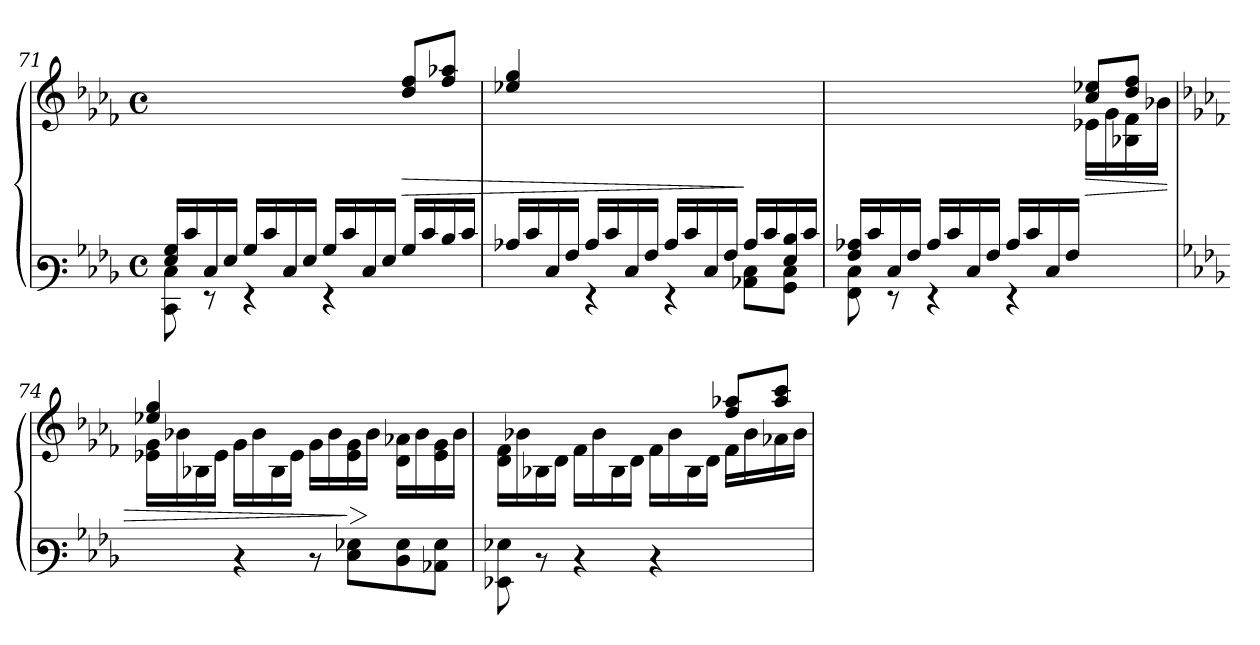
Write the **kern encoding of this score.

**kern	**kern	**dynam
*part1	*part1	*part1
*staff2	*staff1	*staff1/2
*clefF3	*clefG3	*
*k[b-e-a-d-]	*k[b-e-a-d-]	*
*M4/4	*M4/4	*
*met(c)	*met(c)	*
=71	=71	=71
*^	*	*
16G/ 16B-/LL	8EE-\ 8E-\	2.ryy	.
16e-/	.	.	.
16E-/	8rGG	.	.
16G/JJ	.	.	.
16B-/LL	4rGG	.	.
16e-/	.	.	.
16E-/	.	.	.
16G/JJ	.	.	.
16B-/LL	4rGG	.	.
16e-/	.	.	.
16E-/	.	.	.
16G/JJ	.	.	.
!	!	!	!LO:HP:b
16B-/LL	4ryy	8b-/ 8dd-/L	>
16e-/	.	.	.
16d-/	.	8dd-/ 8ff-X/J	.
16e-/JJ	.	.	.
!!LO:LB:g=z
=72	=72	=72	=72
16c-X/LL	4ryy	4cc-X/ 4ee-/	.
16e-/	.	.	.
16E-/	.	.	.
16A-/JJ	.	.	.
16c-/LL	4rGG	2.ryy	.
16e-/	.	.	.
16E-/	.	.	.
16A-/JJ	.	.	.
16c-/LL	4rGG	.	.
16e-/	.	.	.
16E-/	.	.	.
16A-/JJ	.	.	.
16c-/LL	8C-X\ 8E-\L	.	]
16e-/	.	.	.
16G/ 16d-/	8BB-\ 8E-\J	.	.
16e-/JJ	.	.	.
=73	=73	=73	=73
*	*	*^	*
16A-/ 16c-X/LL	8AA-\ 8E-\	2.ryy	2.ryy	.
16e-/	.	.	.	.
16E-/	8rGG	.	.	.
16A-/JJ	.	.	.	.
16c-/LL	4rGG	.	.	.
16e-/	.	.	.	.
16E-/	.	.	.	.
16A-/JJ	.	.	.	.
16c-/LL	4rGG	.	.	.
16e-/	.	.	.	.
16E-/	.	.	.	.
16A-/JJ	.	.	.	.
!	!	!	!	!LO:HP:b
4ryy	4ryy	8a-/ 8cc-X/L	16c-X\LL	>
.	.	.	16e-\	.
.	.	8b-/ 8dd-/J	16G-X\ 16d-\	.
.	.	.	16g-X\JJ	.
*v	*v	*	*	*
!!LO:PB:g=z	!!
=74	=74	=74	=74
*k[b-e-a-d-]	*k[b-e-a-d-]	*	*
4ryy	4cc-X/ 4ee-/	16c-X\ 16e-\LL	.
.	.	16g-X\	.
.	.	16G-X\	.
.	.	16c-\JJ	.
4rD	2.ryy	16e-\LL	.
.	.	16g-\	.
.	.	16G-\	.
.	.	16c-\JJ	.
8rD	.	16e-\LL	.
.	.	16g-\	.
!	!	!	!LO:HP:n=1:b
8E-\ 8G-X\L	.	16c-\ 16e-\	] >
.	.	16g-\JJ	]
8D-\ 8G-\	.	16B-\ 16f-X\LL	.
.	.	16g-\	.
8C-X\ 8G-\J	.	16c-\ 16e-\	.
.	.	16g-\JJ	.
=75	=75	=75	=75
8GG-X\ 8G-X\	2.ryy	16B-\ 16d-\LL	.
.	.	16g-X\	.
8rD	.	16G-X\	.
.	.	16B-\JJ	.
4rD	.	16d-\LL	.
.	.	16g-\	.
.	.	16G-\	.
.	.	16B-\JJ	.
4rD	.	16d-\LL	.
.	.	16g-\	.
.	.	16G-\	.
.	.	16B-\JJ	.
4ryy	8dd-/ 8ff-X/L	16d-\LL	.
.	.	16g-\	.
.	8ff-/ 8aa-/J	16f-X\	.
.	.	16g-\JJ	.
*	*v	*v	*
=	=	=
*-	*-	*-
